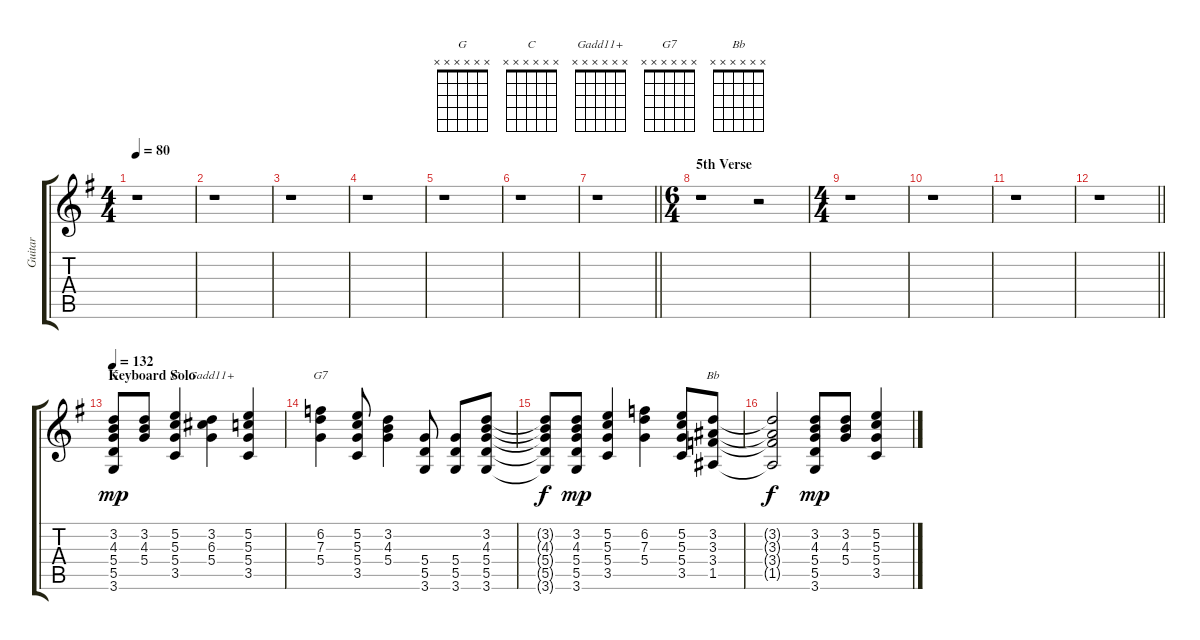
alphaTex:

\track ("Guitar" "Guitar") {instrument overdrivenguitar}
\staff {score tabs}
\tuning (E4 B3 G3 D3 A2 E2) {hide}
\chord ("G" x x x x x x)
\chord ("C" x x x x x x)
\chord ("Gadd11+" x x x x x x)
\chord ("G7" x x x x x x)
\chord ("Bb" x x x x x x)
\ts (4 4)
\tempo 80
\clef g2
\ks g
r.1{dy mf} |
r.1 |
r.1 |
r.1 |
r.1 |
r.1 |
\barLineRight lightlight
r.1 |
\ts (6 4)
\section ("" "5th Verse")
r.1 r.2 |
\ts (4 4)
r.1 |
r.1 |
r.1 |
\barLineRight lightlight
r.1 |
\section ("" "Keyboard Solo")
\tempo 132
(3.2 4.3 5.4 5.5 3.6).8{ch "G" dy mp} (3.2 4.3 5.4).8 (5.2 5.3 5.4 3.5).4{ch "C"} (3.2 6.3 5.4).4{ch "Gadd11+"} (5.2 5.3 5.4 3.5).4 |
(6.2 7.3 5.4).4{ch "G7"} (5.2 5.3 5.4 3.5).8 (3.2 4.3 5.4).4 (5.4 5.5 3.6).8 (5.4 5.5 3.6).8 (3.2 4.3 5.4 5.5 3.6).8 |
(3.2{t} 4.3{t} 5.4{t} 5.5{t} 3.6{t}).8{dy f} (3.2 4.3 5.4 5.5 3.6).8{dy mp} (5.2 5.3 5.4 3.5).4 (6.2 7.3 5.4).4 (5.2 5.3 5.4 3.5).8 (3.2 3.3 3.4 1.5).8{ch "Bb"} |
(3.2{t} 3.3{t} 3.4{t} 1.5{t}).2{dy f} (3.2 4.3 5.4 5.5 3.6).8{dy mp} (3.2 4.3 5.4).8 (5.2 5.3 5.4 3.5).4
